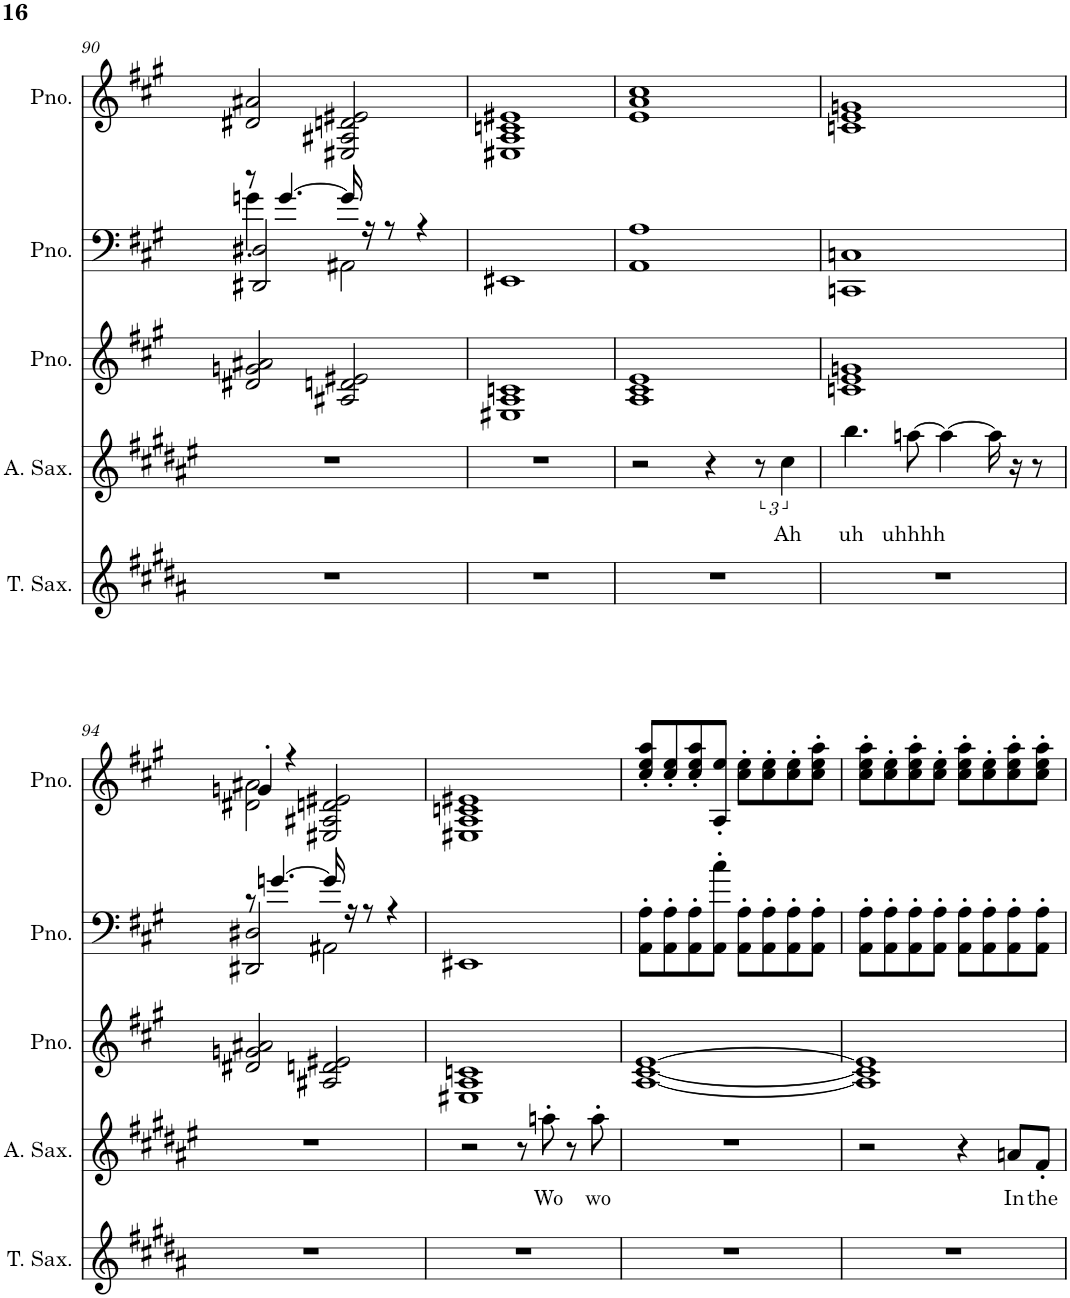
**kern	**kern	**text	**kern	**kern	**kern
*part5	*part4	*part4	*part3	*part2	*part1
*staff5	*staff4	*staff4	*staff3	*staff2	*staff1
*I"Tenor Saxophone	*I"Alto Saxophone	*	*I"Piano	*I"Piano, Diamond Dogs	*I"Piano
*I'T. Sax.	*I'A. Sax.	*	*I'Pno.	*I'Pno.	*I'Pno.
!!LO:PB:g=z
*clefG2	*clefG2	*	*clefG2	*clefF4	*clefG2
*Trd8c14	*Trd5c9	*	*	*	*
*k[f#c#g#d#a#]	*k[f#c#g#d#a#e#]	*	*k[f#c#g#]	*k[f#c#g#]	*k[f#c#g#]
*M4/4	*M4/4	*	*M4/4	*M4/4	*M4/4
=90	=90	=90	=90	=90	=90
*	*	*	*	*^	*
*	*	*	*	*	*^	*
1r	1r	.	2d#X/ 2gn/ 2a#X/	8r	4gn'\	2DD#X/ 2D#X/	2d#X/ 2a#X/
.	.	.	.	[4.g/	.	.	.
.	.	.	.	.	4ryy	.	.
.	.	.	2A#X/ 2dn/ 2e#X/	16g/]	2AA#X\	2ryy	2E#X/ 2A#X/ 2dn/ 2e#X/
.	.	.	.	16r	.	.	.
.	.	.	.	8r	.	.	.
.	.	.	.	4r	.	.	.
*	*	*	*	*v	*v	*v	*
=91	=91	=91	=91	=91	=91
1r	1r	.	1E#X 1A 1cn	1EE#X	1E#X 1A 1cn 1e#X
=92	=92	=92	=92	=92	=92
1r	2r	.	1A 1c# 1e	1AA 1A	1e 1a 1cc#
.	4r	.	.	.	.
.	12r	.	.	.	.
!	!	!LO:LY:b	!	!	!
.	6cc#\	Ah	.	.	.
=93	=93	=93	=93	=93	=93
!	!	!LO:LY:b	!	!	!
1r	4.bb\	uh	1cn 1e 1gn	1CCn 1Cn	1cn 1e 1gn
!	!	!LO:LY:b	!	!	!
.	[8aan\	uhhhh	.	.	.
.	4aa\_	.	.	.	.
.	16aa\]	.	.	.	.
.	16r	.	.	.	.
.	8r	.	.	.	.
!!LO:LB:g=z
=94	=94	=94	=94	=94	=94
*	*	*	*	*^	*^
*	*	*	*	*	*^	*	*
1r	1r	.	2d#X/ 2gn/ 2a#X/	8r	2ryy	2DD#X/ 2D#X/	4gn'/	2d#X\ 2a#X\
.	.	.	.	[4.gn/	.	.	.	.
.	.	.	.	.	.	.	4r	.
.	.	.	2A#X/ 2dn/ 2e#X/	16g/]	2AA#X\	2ryy	2E#X/ 2A#X/ 2dn/ 2e#X/	2ryy
.	.	.	.	16r	.	.	.	.
.	.	.	.	8r	.	.	.	.
.	.	.	.	4r	.	.	.	.
*	*	*	*	*v	*v	*v	*	*
*	*	*	*	*	*v	*v
=95	=95	=95	=95	=95	=95
1r	2r	.	1E#X 1A 1cn	1EE#X	1E#X 1A 1cn 1e#X
.	8r	.	.	.	.
!	!	!LO:LY:b	!	!	!
.	8aan'\	Wo	.	.	.
.	8r	.	.	.	.
!	!	!LO:LY:b	!	!	!
.	8aa'\	wo	.	.	.
=96	=96	=96	=96	=96	=96
1r	1r	.	[1A [1c# [1e	8AA\' 8A\'L	8cc#/' 8ee/' 8aa/'L
.	.	.	.	8AA\' 8A\'	8cc#/' 8ee/'
.	.	.	.	8AA\' 8A\'	8cc#/' 8ee/' 8aa/'
.	.	.	.	8AA\' 8cc#\'J	8A/' 8ee/'J
.	.	.	.	8AA\' 8A\'L	8cc#\' 8ee\'L
.	.	.	.	8AA\' 8A\'	8cc#\' 8ee\'
.	.	.	.	8AA\' 8A\'	8cc#\' 8ee\'
.	.	.	.	8AA\' 8A\'J	8cc#\' 8ee\' 8aa\'J
=97	=97	=97	=97	=97	=97
1r	2r	.	1A] 1c#] 1e]	8AA\' 8A\'L	8cc#\' 8ee\' 8aa\'L
.	.	.	.	8AA\' 8A\'	8cc#\' 8ee\'
.	.	.	.	8AA\' 8A\'	8cc#\' 8ee\' 8aa\'
.	.	.	.	8AA\' 8A\'J	8cc#\' 8ee\'J
.	4r	.	.	8AA\' 8A\'L	8cc#\' 8ee\' 8aa\'L
.	.	.	.	8AA\' 8A\'	8cc#\' 8ee\'
!	!	!LO:LY:b	!	!	!
.	8an/L	In	.	8AA\' 8A\'	8cc#\' 8ee\' 8aa\'
!	!	!LO:LY:b	!	!	!
.	8f#'/J	the	.	8AA\' 8A\'J	8cc#\' 8ee\' 8aa\'J
=	=	=	=	=	=
*-	*-	*-	*-	*-	*-
